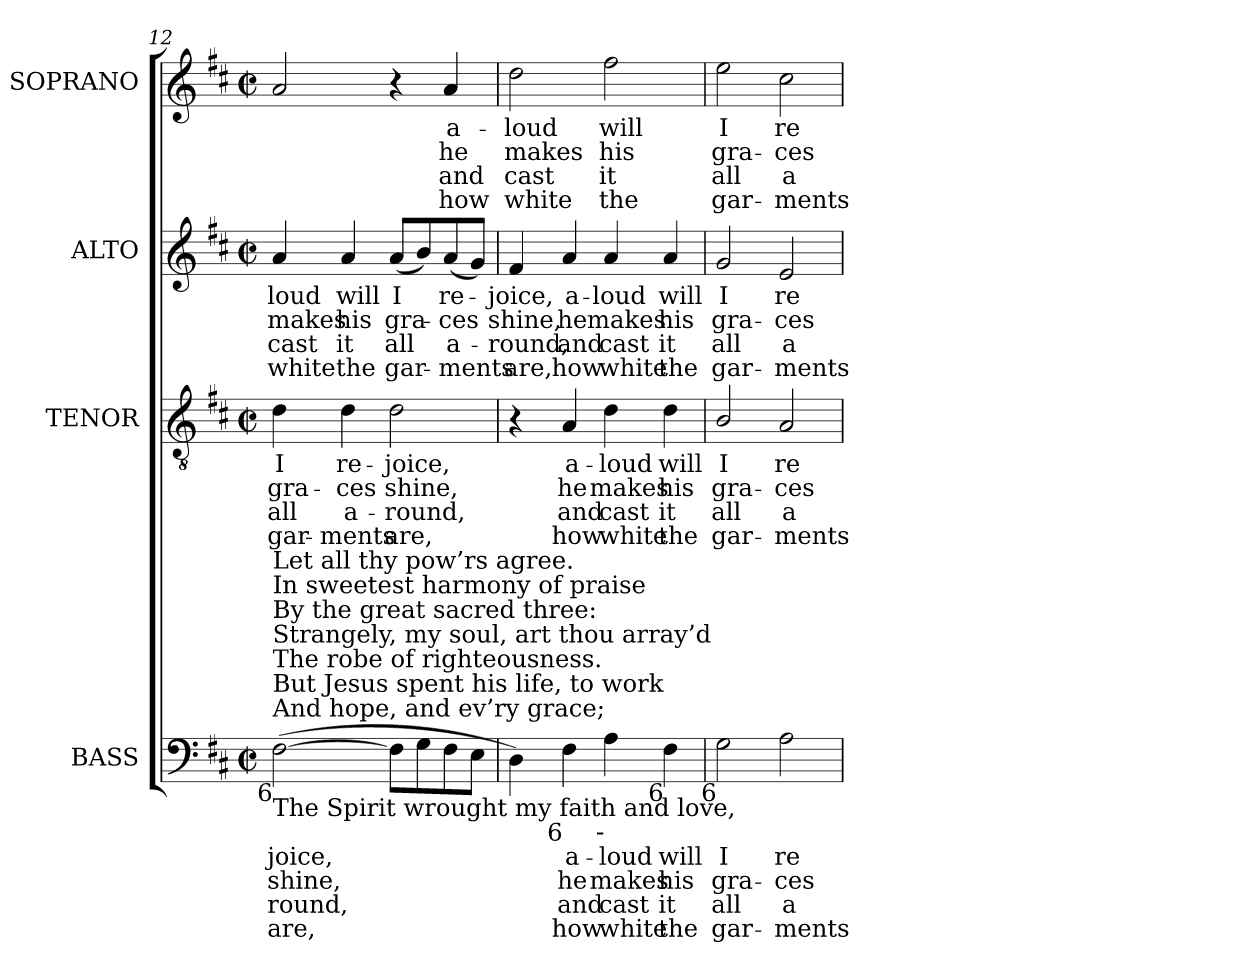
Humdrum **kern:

**kern	**text	**text	**text	**text	**kern	**text	**text	**text	**text	**kern	**text	**text	**text	**text	**kern	**text	**text	**text	**text
*part4	*part4	*part4	*part4	*part4	*part3	*part3	*part3	*part3	*part3	*part2	*part2	*part2	*part2	*part2	*part1	*part1	*part1	*part1	*part1
*staff4	*staff4	*staff4	*staff4	*staff4	*staff3	*staff3	*staff3	*staff3	*staff3	*staff2	*staff2	*staff2	*staff2	*staff2	*staff1	*staff1	*staff1	*staff1	*staff1
*I"BASS	*	*	*	*	*I"TENOR	*	*	*	*	*I"ALTO	*	*	*	*	*I"SOPRANO	*	*	*	*
*I'B.	*	*	*	*	*I'T.	*	*	*	*	*I'A.	*	*	*	*	*I'S.	*	*	*	*
*clefF4	*	*	*	*	*clefGv2	*	*	*	*	*clefG2	*	*	*	*	*clefG2	*	*	*	*
*	*	*	*	*	*ITrd7c12	*	*	*	*	*	*	*	*	*	*	*	*	*	*
*k[f#c#]	*	*	*	*	*k[f#c#]	*	*	*	*	*k[f#c#]	*	*	*	*	*k[f#c#]	*	*	*	*
*D:	*	*	*	*	*D:	*	*	*	*	*D:	*	*	*	*	*D:	*	*	*	*
*M2/2	*	*	*	*	*M2/2	*	*	*	*	*M2/2	*	*	*	*	*M2/2	*	*	*	*
*met(c|)	*	*	*	*	*met(c|)	*	*	*	*	*met(c|)	*	*	*	*	*met(c|)	*	*	*	*
=12	=12	=12	=12	=12	=12	=12	=12	=12	=12	=12	=12	=12	=12	=12	=12	=12	=12	=12	=12
!	!LO:LY:b:color=#000000	!LO:LY:b:color=#000000	!LO:LY:b:color=#000000	!LO:LY:b:color=#000000	!	!	!	!	!	!	!	!	!	!	!	!	!	!	!
!	!	!	!	!	!	!LO:LY:b:color=#000000	!LO:LY:b:color=#000000	!LO:LY:b:color=#000000	!LO:LY:b:color=#000000	!	!	!	!	!	!	!	!	!	!
!LO:TX:b:t=The Spirit wrought my faith and love,	!	!	!	!	!	!	!	!	!	!	!	!	!	!	!	!	!	!	!
!LO:TX:t=And hope, and ev’ry grace;	!	!	!	!	!	!	!	!	!	!	!	!	!	!	!	!	!	!	!
!LO:TX:t=But Jesus spent his life, to work	!	!	!	!	!	!	!	!	!	!	!	!	!	!	!	!	!	!	!
!LO:TX:t=The robe of righteousness.	!	!	!	!	!	!	!	!	!	!	!	!	!	!	!	!	!	!	!
!LO:TX:t=Strangely, my soul, art thou array’d	!	!	!	!	!	!	!	!	!	!	!	!	!	!	!	!	!	!	!
!LO:TX:t=By the great sacred three&colon;	!	!	!	!	!	!	!	!	!	!	!	!	!	!	!	!	!	!	!
!LO:TX:t=In sweetest harmony of praise	!	!	!	!	!	!	!	!	!	!	!	!	!	!	!	!	!	!	!
!LO:TX:t=Let all thy pow’rs agree.	!	!	!	!	!	!	!	!	!	!	!	!	!	!	!	!	!	!	!
!LO:TX:b:rj:t=6	!	!	!	!	!	!	!	!	!	!	!	!	!	!	!	!	!	!	!
!	!	!	!	!	!	!	!	!	!	!	!LO:LY:b:color=#000000	!LO:LY:b:color=#000000	!LO:LY:b:color=#000000	!LO:LY:b:color=#000000	!	!	!	!	!
([2F#i\	-joice,	shine,	round,	are,	4Di\	I	gra-	all	gar-	4ai/	-loud	makes	cast	white	2ai/	.	.	.	.
!	!	!	!	!	!	!LO:LY:b:color=#000000	!LO:LY:b:color=#000000	!LO:LY:b:color=#000000	!LO:LY:b:color=#000000	!	!	!	!	!	!	!	!	!	!
!	!	!	!	!	!	!	!	!	!	!	!LO:LY:b:color=#000000	!LO:LY:b:color=#000000	!LO:LY:b:color=#000000	!LO:LY:b:color=#000000	!	!	!	!	!
.	.	.	.	.	4Di\	re-	-ces	-a-	-ments	4ai/	will	his	it	the	.	.	.	.	.
!	!	!	!	!	!	!LO:LY:b:color=#000000	!LO:LY:b:color=#000000	!LO:LY:b:color=#000000	!LO:LY:b:color=#000000	!	!	!	!	!	!	!	!	!	!
!	!	!	!	!	!	!	!	!	!	!	!LO:LY:b:color=#000000	!LO:LY:b:color=#000000	!LO:LY:b:color=#000000	!LO:LY:b:color=#000000	!	!	!	!	!
8F#i\L]	.	.	.	.	2Di\	-joice,	shine,	round,	are,	(8ai/L	I	gra-	all	gar-	4r	.	.	.	.
8Gi\	.	.	.	.	.	.	.	.	.	8bi/)	.	.	.	.	.	.	.	.	.
!	!	!	!	!	!	!	!	!	!	!	!LO:LY:b:color=#000000	!LO:LY:b:color=#000000	!LO:LY:b:color=#000000	!LO:LY:b:color=#000000	!	!	!	!	!
!	!	!	!	!	!	!	!	!	!	!	!	!	!	!	!	!LO:LY:b:color=#000000	!LO:LY:b:color=#000000	!LO:LY:b:color=#000000	!LO:LY:b:color=#000000
8F#i\	.	.	.	.	.	.	.	.	.	(8ai/	re-	-ces	-a-	-ments	4ai/	a-	he	and	how
8Ei\J	.	.	.	.	.	.	.	.	.	8gi/J)	.	.	.	.	.	.	.	.	.
=13	=13	=13	=13	=13	=13	=13	=13	=13	=13	=13	=13	=13	=13	=13	=13	=13	=13	=13	=13
!	!	!	!	!	!	!	!	!	!	!	!LO:LY:b:color=#000000	!LO:LY:b:color=#000000	!LO:LY:b:color=#000000	!LO:LY:b:color=#000000	!	!	!	!	!
!	!	!	!	!	!	!	!	!	!	!	!	!	!	!	!	!LO:LY:b:color=#000000	!LO:LY:b:color=#000000	!LO:LY:b:color=#000000	!LO:LY:b:color=#000000
4Di\)	.	.	.	.	4r	.	.	.	.	4f#i/	-joice,	shine,	round,	are,	2ddi\	-loud	makes	cast	white
!	!LO:LY:b:color=#000000	!LO:LY:b:color=#000000	!LO:LY:b:color=#000000	!LO:LY:b:color=#000000	!	!	!	!	!	!	!	!	!	!	!	!	!	!	!
!	!	!	!	!	!	!LO:LY:b:color=#000000	!LO:LY:b:color=#000000	!LO:LY:b:color=#000000	!LO:LY:b:color=#000000	!	!	!	!	!	!	!	!	!	!
!LO:TX:b:rj:t=6	!	!	!	!	!	!	!	!	!	!	!	!	!	!	!	!	!	!	!
!	!	!	!	!	!	!	!	!	!	!	!LO:LY:b:color=#000000	!LO:LY:b:color=#000000	!LO:LY:b:color=#000000	!LO:LY:b:color=#000000	!	!	!	!	!
4F#i\	a-	he	and	how	4AAi/	a-	he	and	how	4ai/	a-	he	and	how	.	.	.	.	.
!	!LO:LY:b:color=#000000	!LO:LY:b:color=#000000	!LO:LY:b:color=#000000	!LO:LY:b:color=#000000	!	!	!	!	!	!	!	!	!	!	!	!	!	!	!
!	!	!	!	!	!	!LO:LY:b:color=#000000	!LO:LY:b:color=#000000	!LO:LY:b:color=#000000	!LO:LY:b:color=#000000	!	!	!	!	!	!	!	!	!	!
!	!	!	!	!	!	!	!	!	!	!	!LO:LY:b:color=#000000	!LO:LY:b:color=#000000	!LO:LY:b:color=#000000	!LO:LY:b:color=#000000	!	!	!	!	!
!LO:TX:b:rj:t=-	!	!	!	!	!	!	!	!	!	!	!	!	!	!	!	!	!	!	!
!	!	!	!	!	!	!	!	!	!	!	!	!	!	!	!	!LO:LY:b:color=#000000	!LO:LY:b:color=#000000	!LO:LY:b:color=#000000	!LO:LY:b:color=#000000
4Ai\	-loud	makes	cast	white	4Di\	-loud	makes	cast	white	4ai/	-loud	makes	cast	white	2ff#i\	will	his	it	the
!	!LO:LY:b:color=#000000	!LO:LY:b:color=#000000	!LO:LY:b:color=#000000	!LO:LY:b:color=#000000	!	!	!	!	!	!	!	!	!	!	!	!	!	!	!
!	!	!	!	!	!	!LO:LY:b:color=#000000	!LO:LY:b:color=#000000	!LO:LY:b:color=#000000	!LO:LY:b:color=#000000	!	!	!	!	!	!	!	!	!	!
!LO:TX:b:rj:t=6	!	!	!	!	!	!	!	!	!	!	!	!	!	!	!	!	!	!	!
!	!	!	!	!	!	!	!	!	!	!	!LO:LY:b:color=#000000	!LO:LY:b:color=#000000	!LO:LY:b:color=#000000	!LO:LY:b:color=#000000	!	!	!	!	!
4F#i\	will	his	it	the	4Di\	will	his	it	the	4ai/	will	his	it	the	.	.	.	.	.
=14	=14	=14	=14	=14	=14	=14	=14	=14	=14	=14	=14	=14	=14	=14	=14	=14	=14	=14	=14
!	!LO:LY:b:color=#000000	!LO:LY:b:color=#000000	!LO:LY:b:color=#000000	!LO:LY:b:color=#000000	!	!	!	!	!	!	!	!	!	!	!	!	!	!	!
!	!	!	!	!	!	!LO:LY:b:color=#000000	!LO:LY:b:color=#000000	!LO:LY:b:color=#000000	!LO:LY:b:color=#000000	!	!	!	!	!	!	!	!	!	!
!	!	!	!	!	!	!	!	!	!	!	!LO:LY:b:color=#000000	!LO:LY:b:color=#000000	!LO:LY:b:color=#000000	!LO:LY:b:color=#000000	!	!	!	!	!
!LO:TX:b:rj:t=6	!	!	!	!	!	!	!	!	!	!	!	!	!	!	!	!	!	!	!
!	!	!	!	!	!	!	!	!	!	!	!	!	!	!	!	!LO:LY:b:color=#000000	!LO:LY:b:color=#000000	!LO:LY:b:color=#000000	!LO:LY:b:color=#000000
2Gi\	I	gra-	all	gar-	2BBi/	I	gra-	all	gar-	2gi/	I	gra-	all	gar-	2eei\	I	gra-	all	gar-
!	!LO:LY:b:color=#000000	!LO:LY:b:color=#000000	!LO:LY:b:color=#000000	!LO:LY:b:color=#000000	!	!	!	!	!	!	!	!	!	!	!	!	!	!	!
!	!	!	!	!	!	!LO:LY:b:color=#000000	!LO:LY:b:color=#000000	!LO:LY:b:color=#000000	!LO:LY:b:color=#000000	!	!	!	!	!	!	!	!	!	!
!	!	!	!	!	!	!	!	!	!	!	!LO:LY:b:color=#000000	!LO:LY:b:color=#000000	!LO:LY:b:color=#000000	!LO:LY:b:color=#000000	!	!	!	!	!
!	!	!	!	!	!	!	!	!	!	!	!	!	!	!	!	!LO:LY:b:color=#000000	!LO:LY:b:color=#000000	!LO:LY:b:color=#000000	!LO:LY:b:color=#000000
2Ai\	re-	-ces	-a-	-ments	2AAi/	re-	-ces	-a-	-ments	2ei/	re-	-ces	-a-	-ments	2cc#i\	re-	-ces	-a-	-ments
=	=	=	=	=	=	=	=	=	=	=	=	=	=	=	=	=	=	=	=
*-	*-	*-	*-	*-	*-	*-	*-	*-	*-	*-	*-	*-	*-	*-	*-	*-	*-	*-	*-
